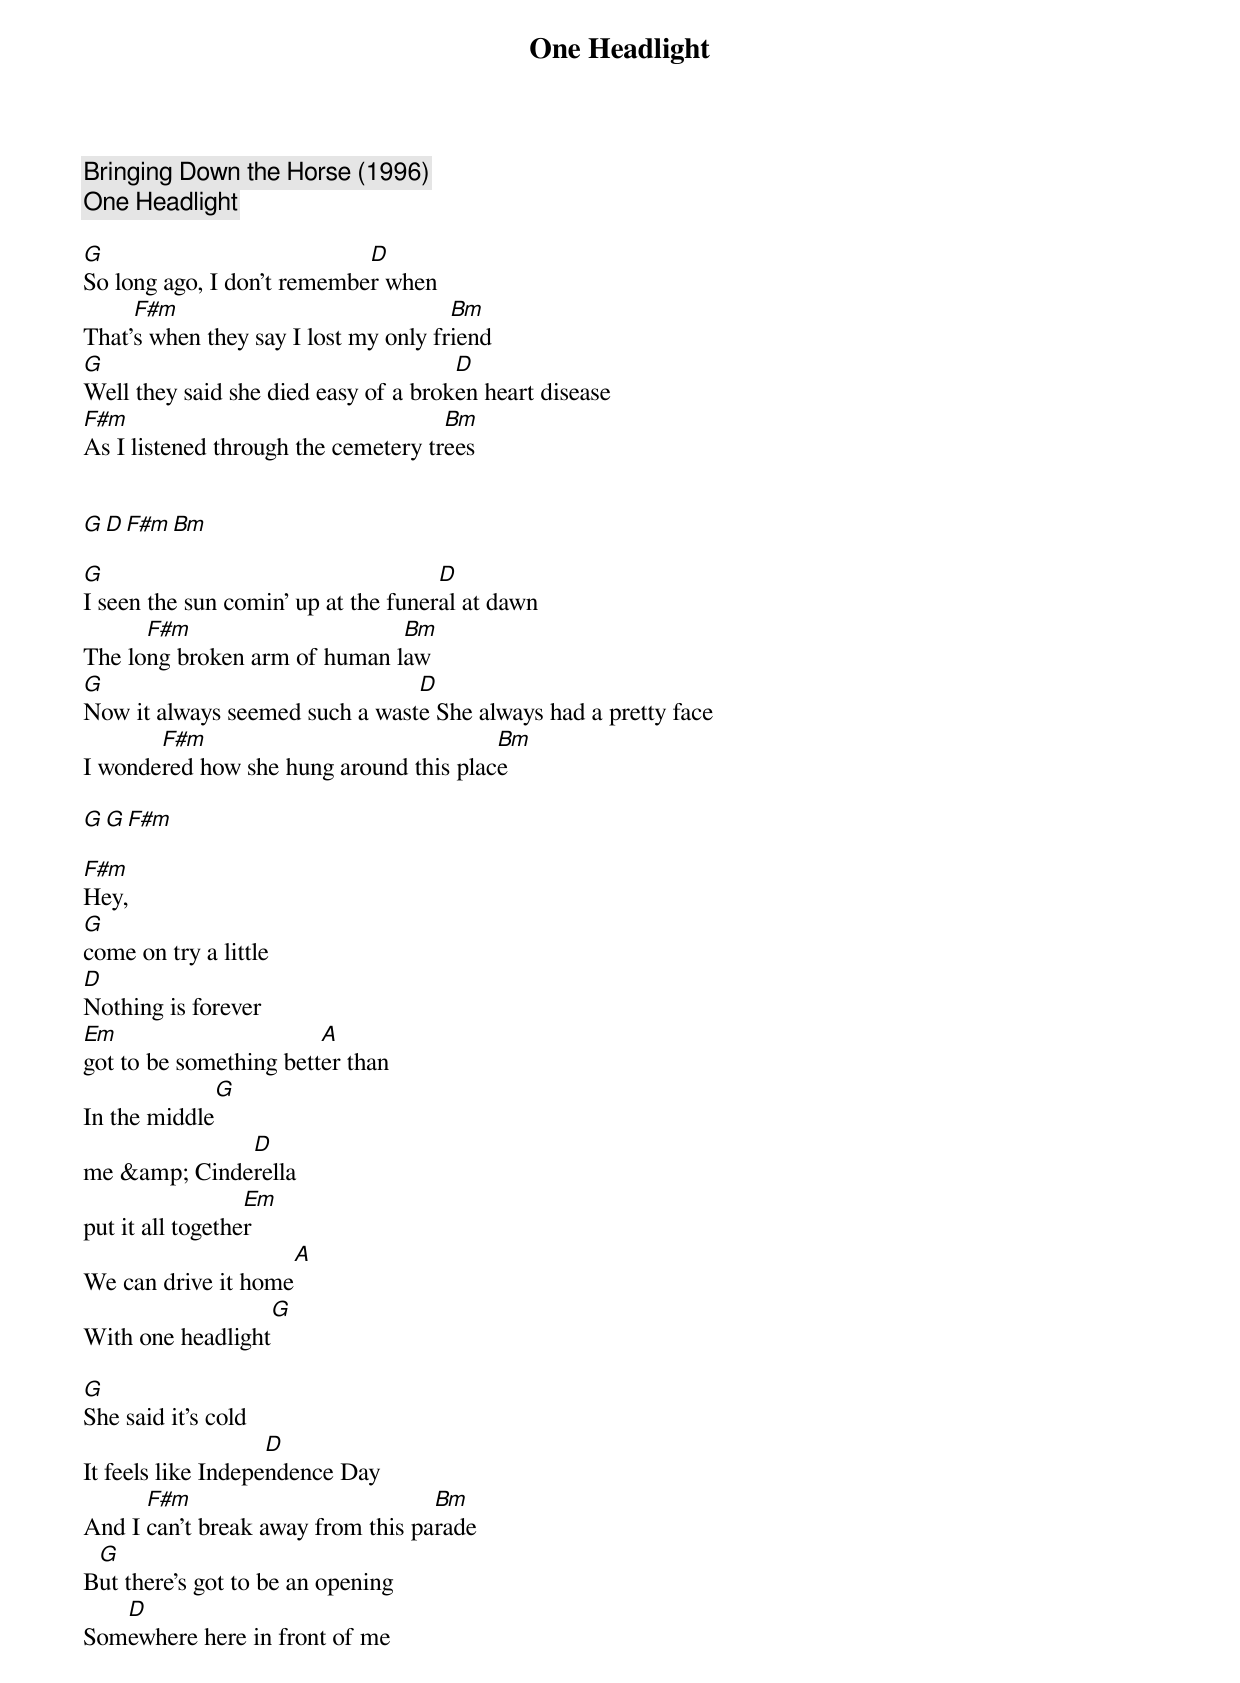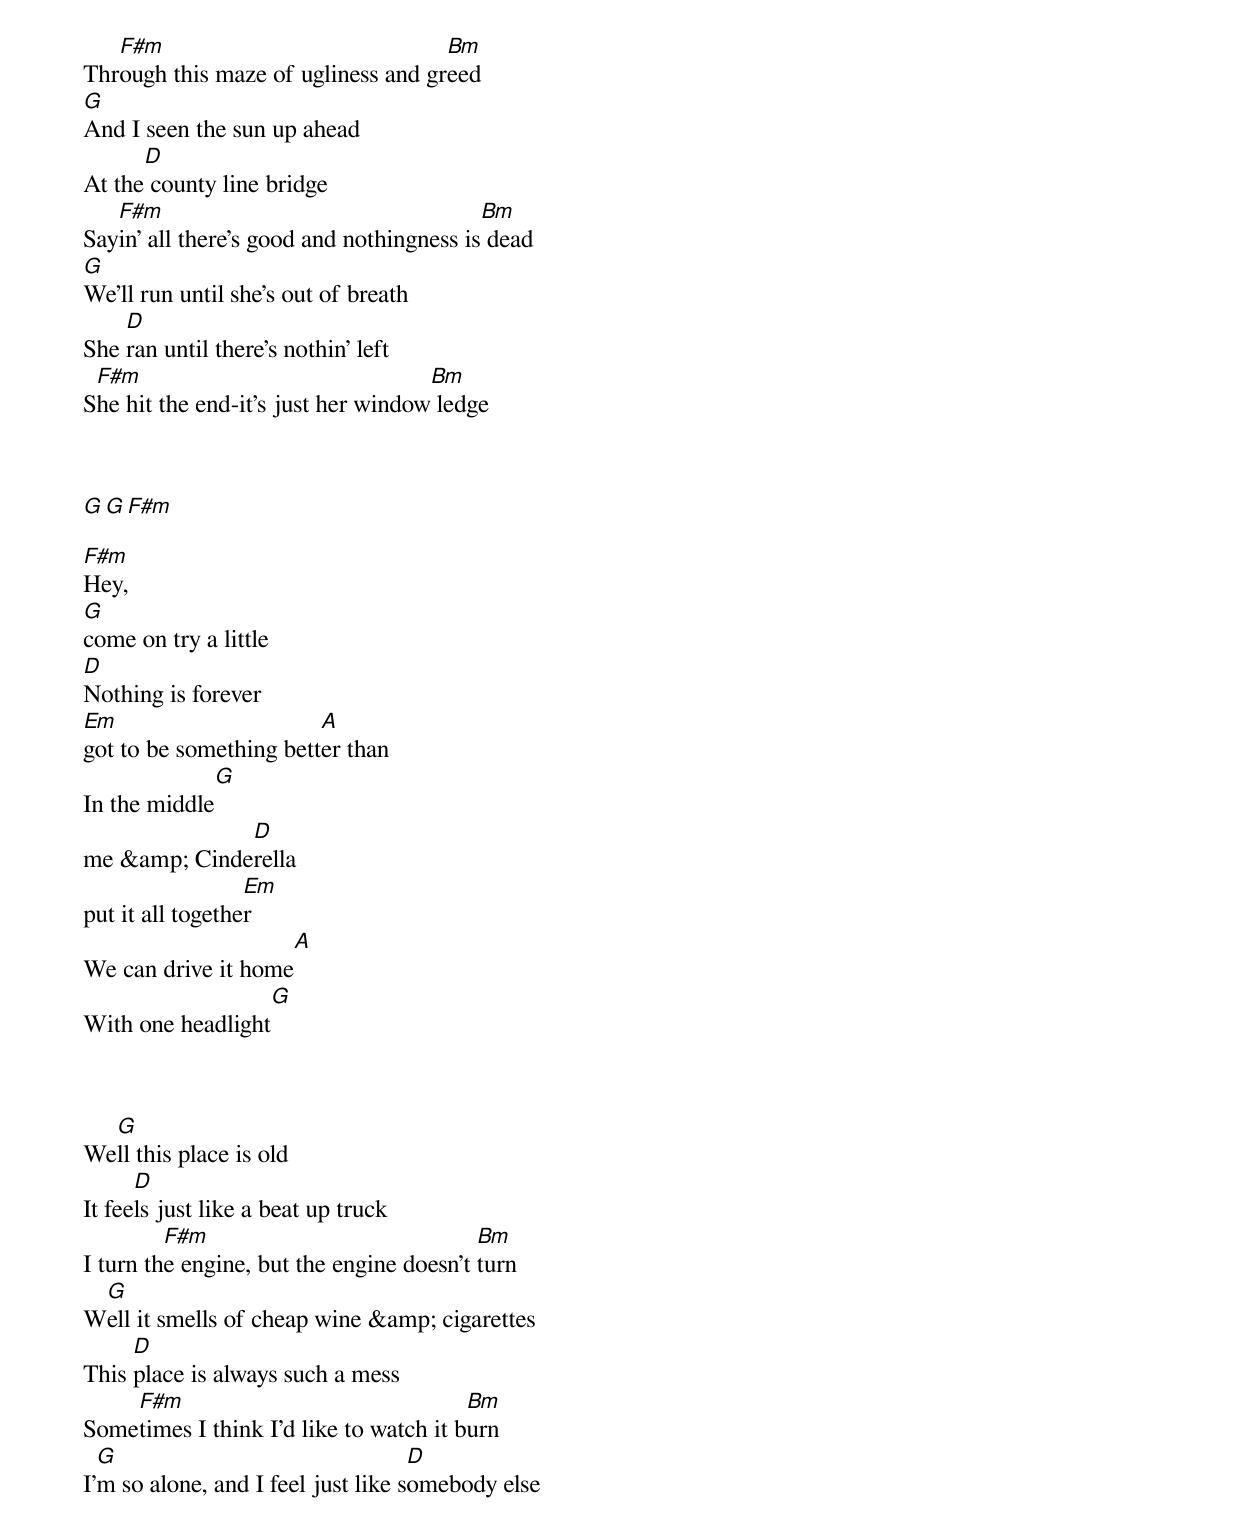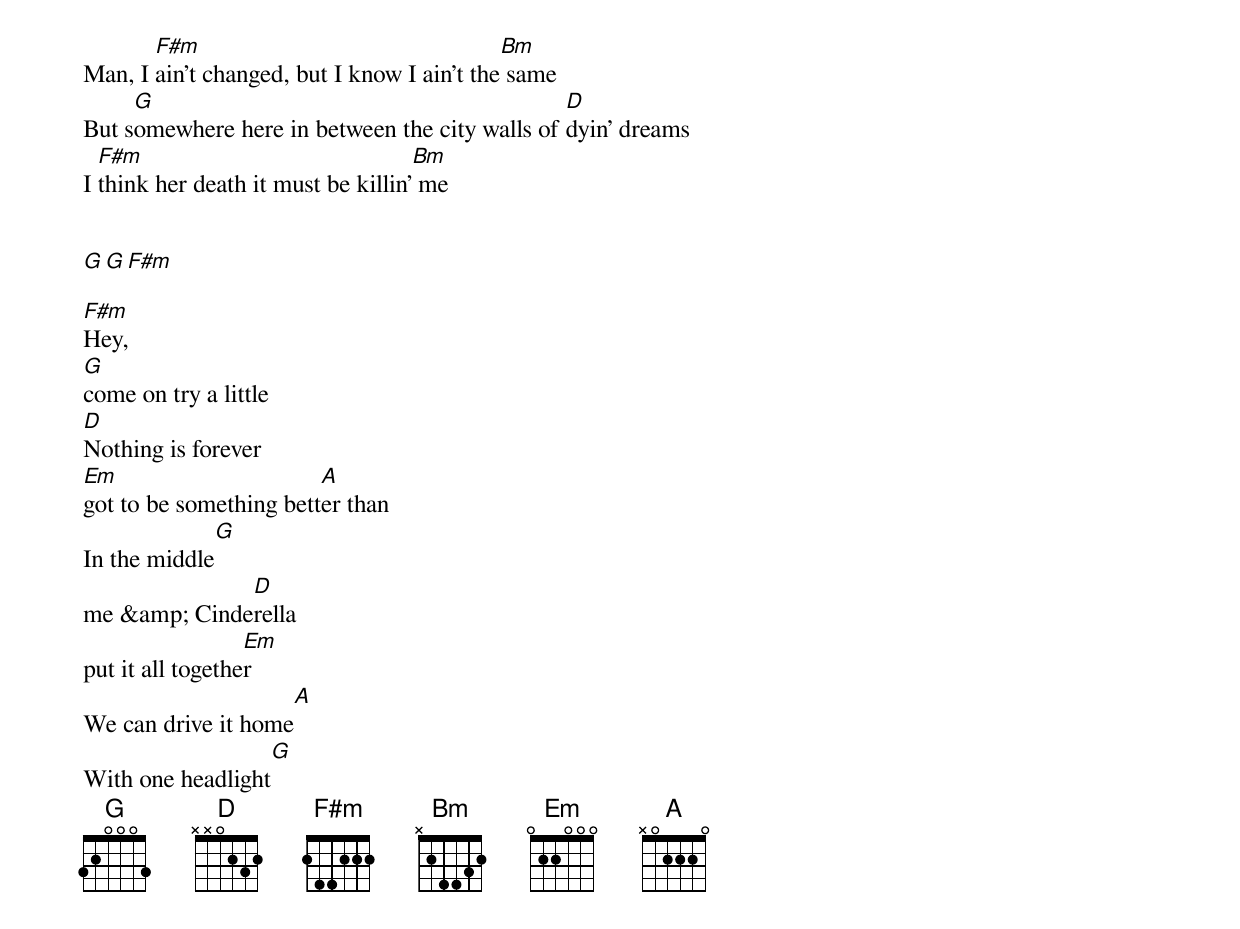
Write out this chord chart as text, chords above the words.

{t: One Headlight}
Bringing Down the Horse (1996)
One Headlight

G                           D
So long ago, I don't remember when
     F#m                              Bm
That's when they say I lost my only friend
G                                     D
Well they said she died easy of a broken heart disease
F#m                                  Bm
As I listened through the cemetery trees


G        D         F#m         Bm

G                                    D
I seen the sun comin' up at the funeral at dawn
      F#m                     Bm
The long broken arm of human law
G                               D
Now it always seemed such a waste She always had a pretty face
       F#m                              Bm
I wondered how she hung around this place

G         G         F#m

F#m
Hey,
G
come on try a little
D
Nothing is forever
Em                      A
got to be something better than
             G
In the middle
              D
me &amp; Cinderella
                  Em
put it all together
                    A
We can drive it home
                   G
With one headlight

G
She said it's cold
                    D
It feels like Independence Day
      F#m                          Bm
And I can't break away from this parade
 G
But there's got to be an opening
   D
Somewhere here in front of me
   F#m                              Bm
Through this maze of ugliness and greed
G
And I seen the sun up ahead
      D
At the county line bridge
   F#m                                    Bm
Sayin' all there's good and nothingness is dead
G
We'll run until she's out of breath
    D
She ran until there's nothin' left
 F#m                                Bm
She hit the end-it's just her window ledge



G         G         F#m

F#m
Hey,
G
come on try a little
D
Nothing is forever
Em                      A
got to be something better than
             G
In the middle
              D
me &amp; Cinderella
                  Em
put it all together
                    A
We can drive it home
                   G
With one headlight



  G
Well this place is old
      D
It feels just like a beat up truck
         F#m                              Bm
I turn the engine, but the engine doesn't turn
 G
Well it smells of cheap wine &amp; cigarettes
     D
This place is always such a mess
    F#m                                 Bm
Sometimes I think I'd like to watch it burn
  G                                 D
I'm so alone, and I feel just like somebody else
       F#m                                  Bm
Man, I ain't changed, but I know I ain't the same
     G                                          D
But somewhere here in between the city walls of dyin' dreams
  F#m                               Bm
I think her death it must be killin' me


G         G         F#m

F#m
Hey,
G
come on try a little
D
Nothing is forever
Em                      A
got to be something better than
             G
In the middle
              D
me &amp; Cinderella
                  Em
put it all together
                    A
We can drive it home
                   G
With one headlight
